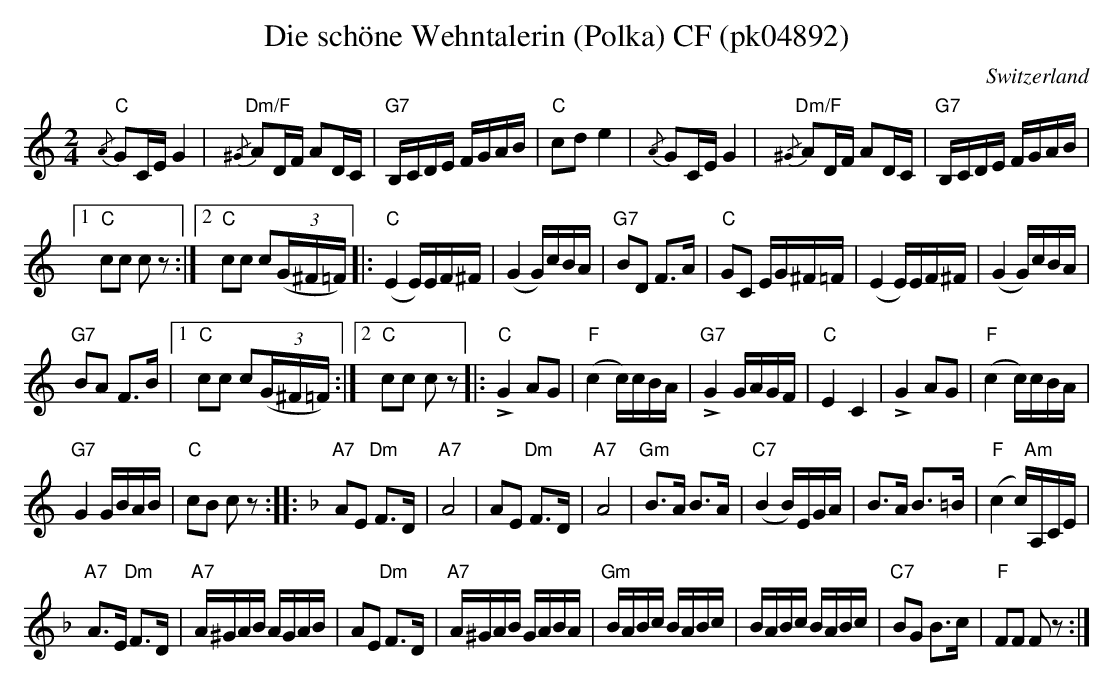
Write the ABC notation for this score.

X:1
T:Die sch\"one Wehntalerin (Polka) CF (pk04892)
M:2/4
L:1/16
O:Switzerland
K:C transpose=3 %%MIDI gchordon
"C"{/A}G2CEG4 | "Dm/F"{/^G}A2DF A2DC | "G7"B,CDE FGAB | "C"c2d2e4 | {/A}G2CEG4 | "Dm/F"{/^G}A2DF A2DC | "G7"B,CDE FGAB |1
"C"c2c2 c2z2 :|2 "C"c2c2 c2((3G^F=F) |: "C"(E4 E)EF^F | (G4G)cBA | "G7"B2D2 F3A | "C"G2C2 EG^F=F | (E4E)EF^F | (G4G)cBA |
"G7"B2A2 F3B |1 "C"c2c2 c2((3G^F=F) :|2 "C"c2c2 c2z2 |: "C"!>!G4 A2G2 | "F"(c4c)cBA | "G7"!>!G4 GAGF | "C"E4C4 | !>!G4 A2G2 | "F"(c4c)cBA |
"G7"G4GBAB | "C"c2B2 c2z2 :: [K:F] "A7"A2E2 "Dm"F3D | "A7"A8 | A2E2 "Dm"F3D | "A7"A8 | "Gm"B3A B3A | "C7"(B4B)EGA | B3A B3=B | "F"(c4 c)"Am"A,CE |
"A7"A3E "Dm"F3D | "A7"A^GAB AGAB | A2E2 "Dm"F3D | "A7"A^GAB GABA | "Gm"BABc BABc | BABc BABc | "C7"B2G2 B3c | "F"F2F2 F2z2 :|
